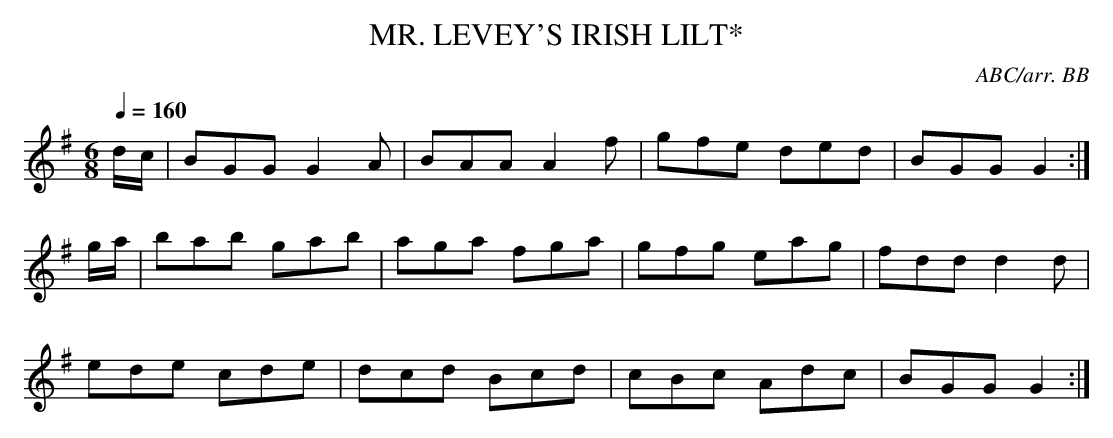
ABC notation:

X:1
T:MR. LEVEY'S IRISH LILT*
C:ABC/arr. BB
Q:1/4=160
L:1/8
M:6/8
K:G
d/c/|BGG G2A|BAA A2f|gfe ded|BGG G2 :|
g/a/|bab gab|aga fga|gfg eag|fdd d2d|
ede cde|dcd Bcd|cBc Adc|BGG G2 :|
